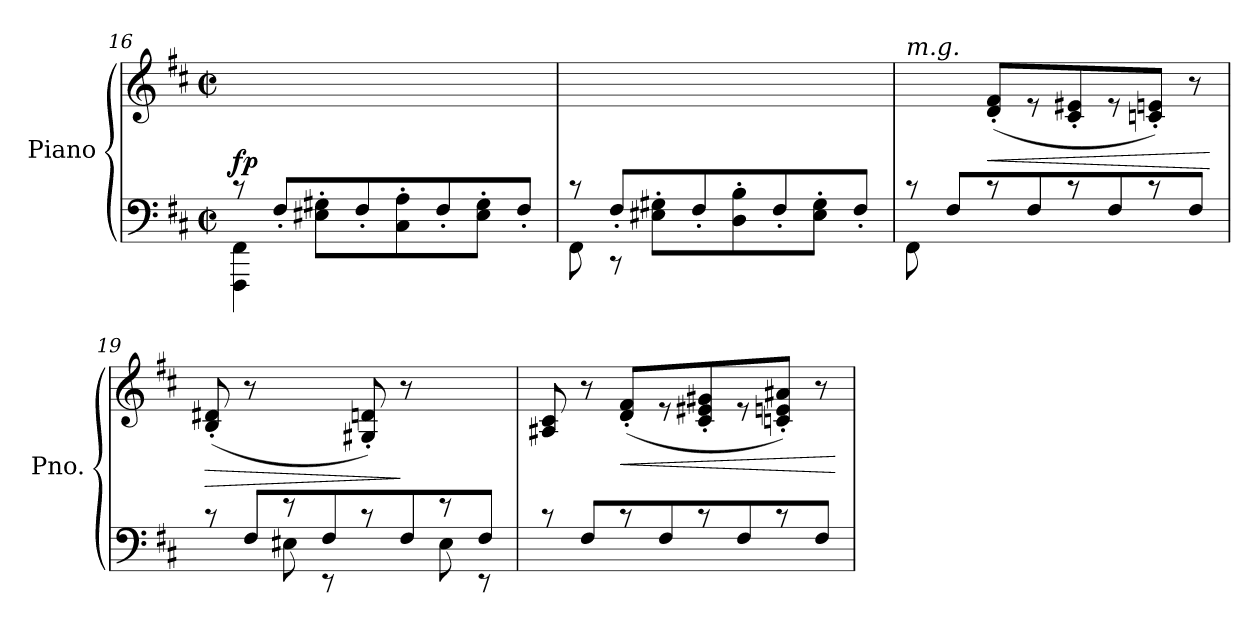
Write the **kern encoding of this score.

**kern	**kern	**dynam
*part1	*part1	*part1
*staff2	*staff1	*staff1/2
*I"Piano	*	*
*I'Pno.	*	*
*clefF4	*clefG2	*
*k[f#c#]	*k[f#c#]	*
*M2/2	*M2/2	*
*met(c|)	*met(c|)	*
=16	=16	=16
*^	*	*
!	!	!	!LO:DY:a=2
4FFF#\ 4FF#\	8rc	1ryy	fp
.	8F#'/L	.	.
8E#X\' 8G#X\'L	8ryy	.	.
8ryy	8F#'/	.	.
8C#\' 8A\'	8ryy	.	.
8ryy	8F#'/	.	.
8E#\' 8G#\'J	8ryy	.	.
8ryy	8F#'/J	.	.
!!LO:LB:g=z
=17	=17	=17	=17
8FF#\	8rc	1ryy	.
8rCC	8F#'/L	.	.
8E#X\' 8G#X\'L	8ryy	.	.
8ryy	8F#'/	.	.
8D\' 8B\'	8ryy	.	.
8ryy	8F#'/	.	.
8E#\' 8G#\'J	8ryy	.	.
8ryy	8F#'/J	.	.
=18	=18	=18	=18
!	!	!LO:TX:a:i:t=m.g.	!
8FF#\	8rc	4ryy	.
8ryy	8F#/L	.	.
!	!	!	!LO:HP:b
4ryy	8rc	(<8d/' 8f#/'L	<
.	8F#/	8r	.
2ryy	8rc	8c#/' 8e#X/'	.
.	8F#/	8r	.
.	8rc	8cn/' 8en/'J)	.
.	8F#/J	8r	.
*v	*v	*	*
.	.	[
=19	=19	=19
*^	*	*
!	!	!	!LO:HP:b
8ryy	8rc	(<8B/' 8d#X/'	>
8ryy	8F#/L	8r	.
8E#X\	8re	4ryy	.
8rEE	8F#/	.	.
8ryy	8rc	8G#X/' 8dn/')	.
8ryy	8F#/	8r	]
8E#\	8re	4ryy	.
8rEE	8F#/J	.	.
=20	=20	=20	=20
1ryy	8rc	8A#X/ 8c#/	.
.	8F#/L	8r	.
!	!	!	!LO:HP:b
.	8rc	(<8d/' 8f#/'L	<
.	8F#/	8r	.
.	8rc	8c#/' 8e#X/' 8g#X/'	.
.	8F#/	8r	.
.	8rc	8cn/' 8en/' 8a#X/'J)	.
.	8F#/J	8r	.
*v	*v	*	*
.	.	[
=	=	=
*-	*-	*-
